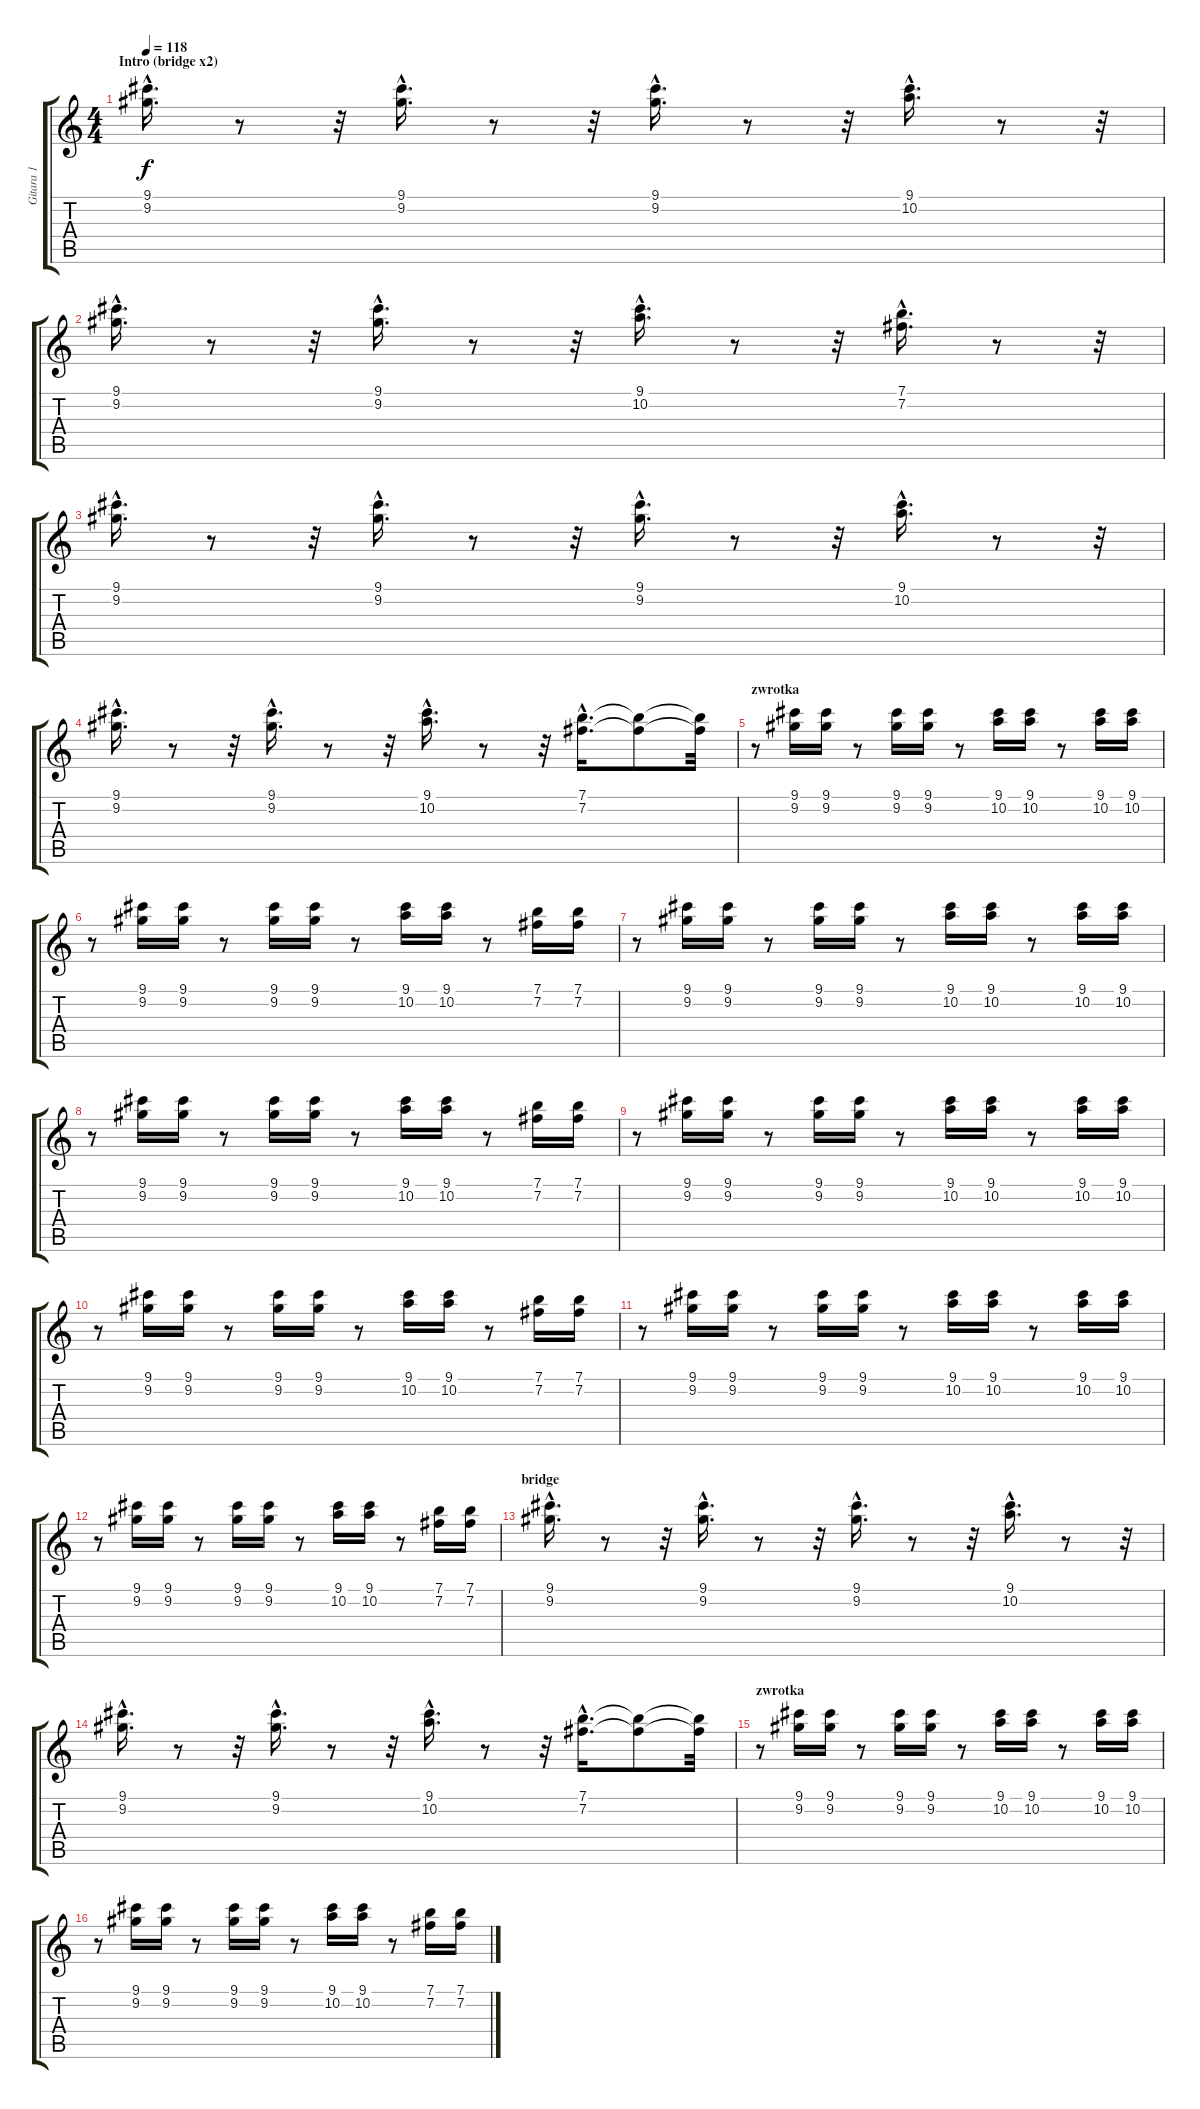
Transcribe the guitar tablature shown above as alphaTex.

\track ("Gitara 1" "Gitara 1") {instrument electricguitarclean}
\staff {score tabs}
\tuning (E4 B3 G3 D3 A2 E2) {hide}
\ts (4 4)
\section ("" "Intro (bridge x2)")
\tempo 118
\clef g2
\ks c
(9.1{hac} 9.2{hac}).16{d dy f instrument electricguitarclean} r.8 r.32 (9.1{hac} 9.2{hac}).16{d} r.8 r.32 (9.1{hac} 9.2{hac}).16{d} r.8 r.32 (9.1{hac} 10.2{hac}).16{d} r.8 r.32 |
(9.1{hac} 9.2{hac}).16{d} r.8 r.32 (9.1{hac} 9.2{hac}).16{d} r.8 r.32 (9.1{hac} 10.2{hac}).16{d} r.8 r.32 (7.1{hac} 7.2{hac}).16{d} r.8 r.32 |
(9.1{hac} 9.2{hac}).16{d} r.8 r.32 (9.1{hac} 9.2{hac}).16{d} r.8 r.32 (9.1{hac} 9.2{hac}).16{d} r.8 r.32 (9.1{hac} 10.2{hac}).16{d} r.8 r.32 |
(9.1{hac} 9.2{hac}).16{d} r.8 r.32 (9.1{hac} 9.2{hac}).16{d} r.8 r.32 (9.1{hac} 10.2{hac}).16{d} r.8 r.32 (7.1{hac} 7.2{hac}).16{d} (7.1{t} 7.2{t}).8 (7.1{t} 7.2{t}).32 |
\section ("" "zwrotka")
r.8 (9.1 9.2).16 (9.1 9.2).16 r.8 (9.1 9.2).16 (9.1 9.2).16 r.8 (9.1 10.2).16 (9.1 10.2).16 r.8 (9.1 10.2).16 (9.1 10.2).16 |
r.8 (9.1 9.2).16 (9.1 9.2).16 r.8 (9.1 9.2).16 (9.1 9.2).16 r.8 (9.1 10.2).16 (9.1 10.2).16 r.8 (7.1 7.2).16 (7.1 7.2).16 |
r.8 (9.1 9.2).16 (9.1 9.2).16 r.8 (9.1 9.2).16 (9.1 9.2).16 r.8 (9.1 10.2).16 (9.1 10.2).16 r.8 (9.1 10.2).16 (9.1 10.2).16 |
r.8 (9.1 9.2).16 (9.1 9.2).16 r.8 (9.1 9.2).16 (9.1 9.2).16 r.8 (9.1 10.2).16 (9.1 10.2).16 r.8 (7.1 7.2).16 (7.1 7.2).16 |
r.8 (9.1 9.2).16 (9.1 9.2).16 r.8 (9.1 9.2).16 (9.1 9.2).16 r.8 (9.1 10.2).16 (9.1 10.2).16 r.8 (9.1 10.2).16 (9.1 10.2).16 |
r.8 (9.1 9.2).16 (9.1 9.2).16 r.8 (9.1 9.2).16 (9.1 9.2).16 r.8 (9.1 10.2).16 (9.1 10.2).16 r.8 (7.1 7.2).16 (7.1 7.2).16 |
r.8 (9.1 9.2).16 (9.1 9.2).16 r.8 (9.1 9.2).16 (9.1 9.2).16 r.8 (9.1 10.2).16 (9.1 10.2).16 r.8 (9.1 10.2).16 (9.1 10.2).16 |
r.8 (9.1 9.2).16 (9.1 9.2).16 r.8 (9.1 9.2).16 (9.1 9.2).16 r.8 (9.1 10.2).16 (9.1 10.2).16 r.8 (7.1 7.2).16 (7.1 7.2).16 |
\section ("" "bridge")
(9.1{hac} 9.2{hac}).16{d} r.8 r.32 (9.1{hac} 9.2{hac}).16{d} r.8 r.32 (9.1{hac} 9.2{hac}).16{d} r.8 r.32 (9.1{hac} 10.2{hac}).16{d} r.8 r.32 |
(9.1{hac} 9.2{hac}).16{d} r.8 r.32 (9.1{hac} 9.2{hac}).16{d} r.8 r.32 (9.1{hac} 10.2{hac}).16{d} r.8 r.32 (7.1{hac} 7.2{hac}).16{d} (7.1{t} 7.2{t}).8 (7.1{t} 7.2{t}).32 |
\section ("" "zwrotka")
r.8 (9.1 9.2).16 (9.1 9.2).16 r.8 (9.1 9.2).16 (9.1 9.2).16 r.8 (9.1 10.2).16 (9.1 10.2).16 r.8 (9.1 10.2).16 (9.1 10.2).16 |
r.8 (9.1 9.2).16 (9.1 9.2).16 r.8 (9.1 9.2).16 (9.1 9.2).16 r.8 (9.1 10.2).16 (9.1 10.2).16 r.8 (7.1 7.2).16 (7.1 7.2).16
